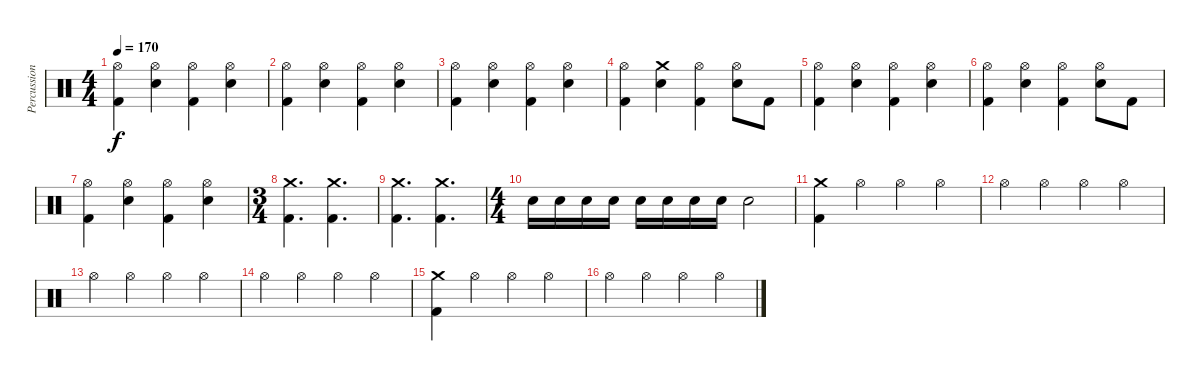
\track ("Percussion" "Percussion") {instrument percussion}
\staff {score}
\articulation defaults
\ts (4 4)
\tempo 170
\clef neutral
\ks c
("Hi-Hat (open)" "Kick (hit) 2").4{dy f} ("Hi-Hat (open)" "Electric Snare (hit)").4 ("Hi-Hat (open)" "Kick (hit) 2").4 ("Hi-Hat (open)" "Electric Snare (hit)").4 |
("Hi-Hat (open)" "Kick (hit) 2").4 ("Hi-Hat (open)" "Electric Snare (hit)").4 ("Hi-Hat (open)" "Kick (hit) 2").4 ("Hi-Hat (open)" "Electric Snare (hit)").4 |
("Hi-Hat (open)" "Kick (hit) 2").4 ("Hi-Hat (open)" "Electric Snare (hit)").4 ("Hi-Hat (open)" "Kick (hit) 2").4 ("Hi-Hat (open)" "Electric Snare (hit)").4 |
("Hi-Hat (open)" "Kick (hit) 2").4 ("Crash medium (hit)" "Electric Snare (hit)").4 ("Hi-Hat (open)" "Kick (hit) 2").4 ("Hi-Hat (open)" "Electric Snare (hit)").8 "Kick (hit) 2".8 |
("Hi-Hat (open)" "Kick (hit) 2").4 ("Hi-Hat (open)" "Electric Snare (hit)").4 ("Hi-Hat (open)" "Kick (hit) 2").4 ("Hi-Hat (open)" "Electric Snare (hit)").4 |
("Hi-Hat (open)" "Kick (hit) 2").4 ("Hi-Hat (open)" "Electric Snare (hit)").4 ("Hi-Hat (open)" "Kick (hit) 2").4 ("Hi-Hat (open)" "Electric Snare (hit)").8 "Kick (hit) 2".8 |
("Hi-Hat (open)" "Kick (hit) 2").4 ("Hi-Hat (open)" "Electric Snare (hit)").4 ("Hi-Hat (open)" "Kick (hit) 2").4 ("Hi-Hat (open)" "Electric Snare (hit)").4 |
\ts (3 4)
("Crash medium (hit)" "Kick (hit) 2").4{d} ("Crash medium (hit)" "Kick (hit) 2").4{d} |
("Crash medium (hit)" "Kick (hit) 2").4{d} ("Crash medium (hit)" "Kick (hit) 2").4{d} |
\ts (4 4)
"Electric Snare (hit)".16 "Electric Snare (hit)".16 "Electric Snare (hit)".16 "Electric Snare (hit)".16 "Electric Snare (hit)".16 "Electric Snare (hit)".16 "Electric Snare (hit)".16 "Electric Snare (hit)".16 "Electric Snare (hit)".2 |
("Crash medium (hit)" "Kick (hit) 2").4 "Hi-Hat (open)".4 "Hi-Hat (open)".4 "Hi-Hat (open)".4 |
"Hi-Hat (open)".4 "Hi-Hat (open)".4 "Hi-Hat (open)".4 "Hi-Hat (open)".4 |
"Hi-Hat (open)".4 "Hi-Hat (open)".4 "Hi-Hat (open)".4 "Hi-Hat (open)".4 |
"Hi-Hat (open)".4 "Hi-Hat (open)".4 "Hi-Hat (open)".4 "Hi-Hat (open)".4 |
("Crash medium (hit)" "Kick (hit) 2").4 "Hi-Hat (open)".4 "Hi-Hat (open)".4 "Hi-Hat (open)".4 |
"Hi-Hat (open)".4 "Hi-Hat (open)".4 "Hi-Hat (open)".4 "Hi-Hat (open)".4
